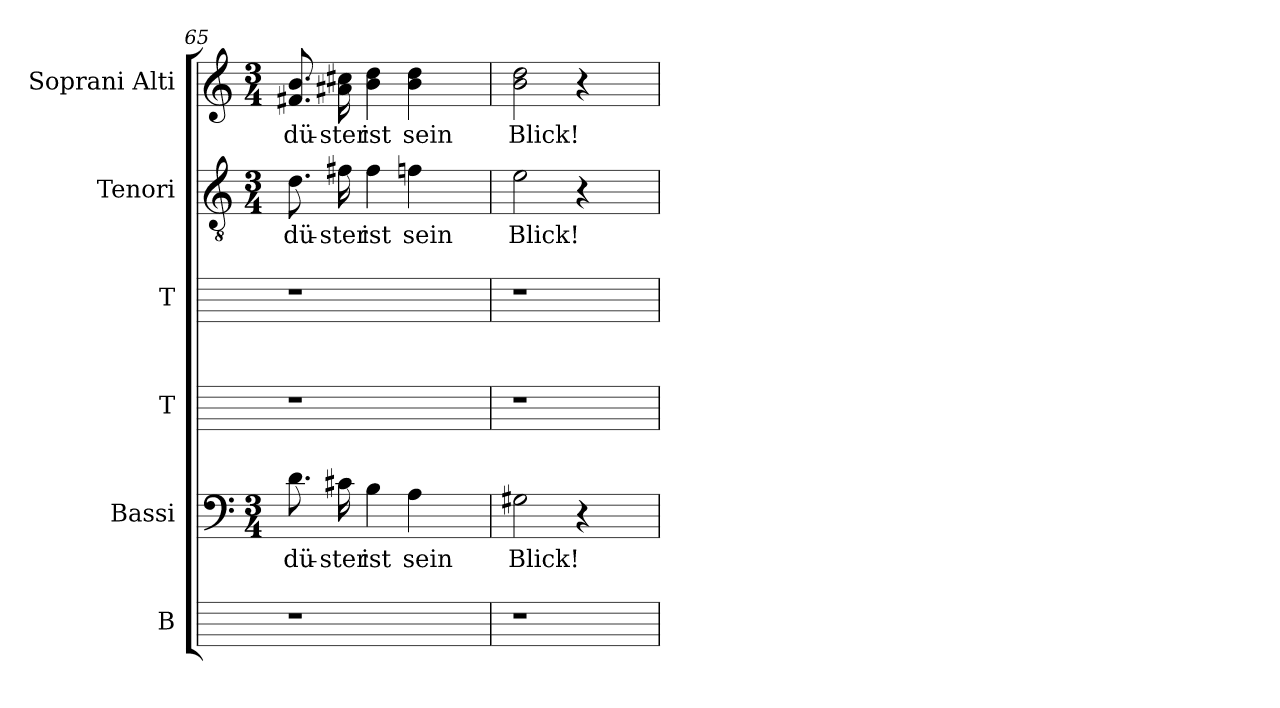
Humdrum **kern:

**kern	**kern	**text	**kern	**kern	**kern	**text	**kern	**text
*part6	*part5	*part5	*part4	*part3	*part2	*part2	*part1	*part1
*staff6	*staff5	*staff5	*staff4	*staff3	*staff2	*staff2	*staff1	*staff1
*I"B	*I"Bassi	*	*I"T	*I"T	*I"Tenori	*	*I"Soprani  Alti	*
*I'B	*I'B	*	*I'T	*I'T	*I'T	*	*I'S  A	*
*	*clefF4	*	*	*	*clefGv2	*	*clefG2	*
*	*k[]	*	*	*	*k[]	*	*k[]	*
*	*C:	*	*	*	*C:	*	*C:	*
*	*M3/4	*	*	*	*M3/4	*	*M3/4	*
=65	=65	=65	=65	=65	=65	=65	=65	=65
!	!	!LO:LY:b:cj	!	!	!	!LO:LY:b:cj	!	!LO:LY:b:cj
1r	8.d\	dü-	1r	1r	8.d\	dü-	8.b/ 8.f#X/	dü-
!	!	!LO:LY:b:cj	!	!	!	!LO:LY:b:cj	!	!LO:LY:b:cj
.	16c#X\	-ster	.	.	16f#X\	-ster	16cc#X\ 16a#X\	-ster
!	!	!LO:LY:b:cj	!	!	!	!LO:LY:b:cj	!	!LO:LY:b:cj
.	4B\	ist	.	.	4f#\	ist	4dd\ 4b\	ist
!	!	!LO:LY:b:cj	!	!	!	!LO:LY:b:cj	!	!LO:LY:b:cj
.	4A\	sein	.	.	4fn\	sein	4dd\ 4b\	sein
.	4ryy	.	.	.	4ryy	.	4ryy	.
=66	=66	=66	=66	=66	=66	=66	=66	=66
!	!	!LO:LY:b:cj	!	!	!	!LO:LY:b:cj	!	!LO:LY:b:cj
1r	2G#X\	Blick!	1r	1r	2e\	Blick!	2dd\ 2b\	Blick!
.	4r	.	.	.	4r	.	4r	.
.	4ryy	.	.	.	4ryy	.	4ryy	.
=	=	=	=	=	=	=	=	=
*-	*-	*-	*-	*-	*-	*-	*-	*-
